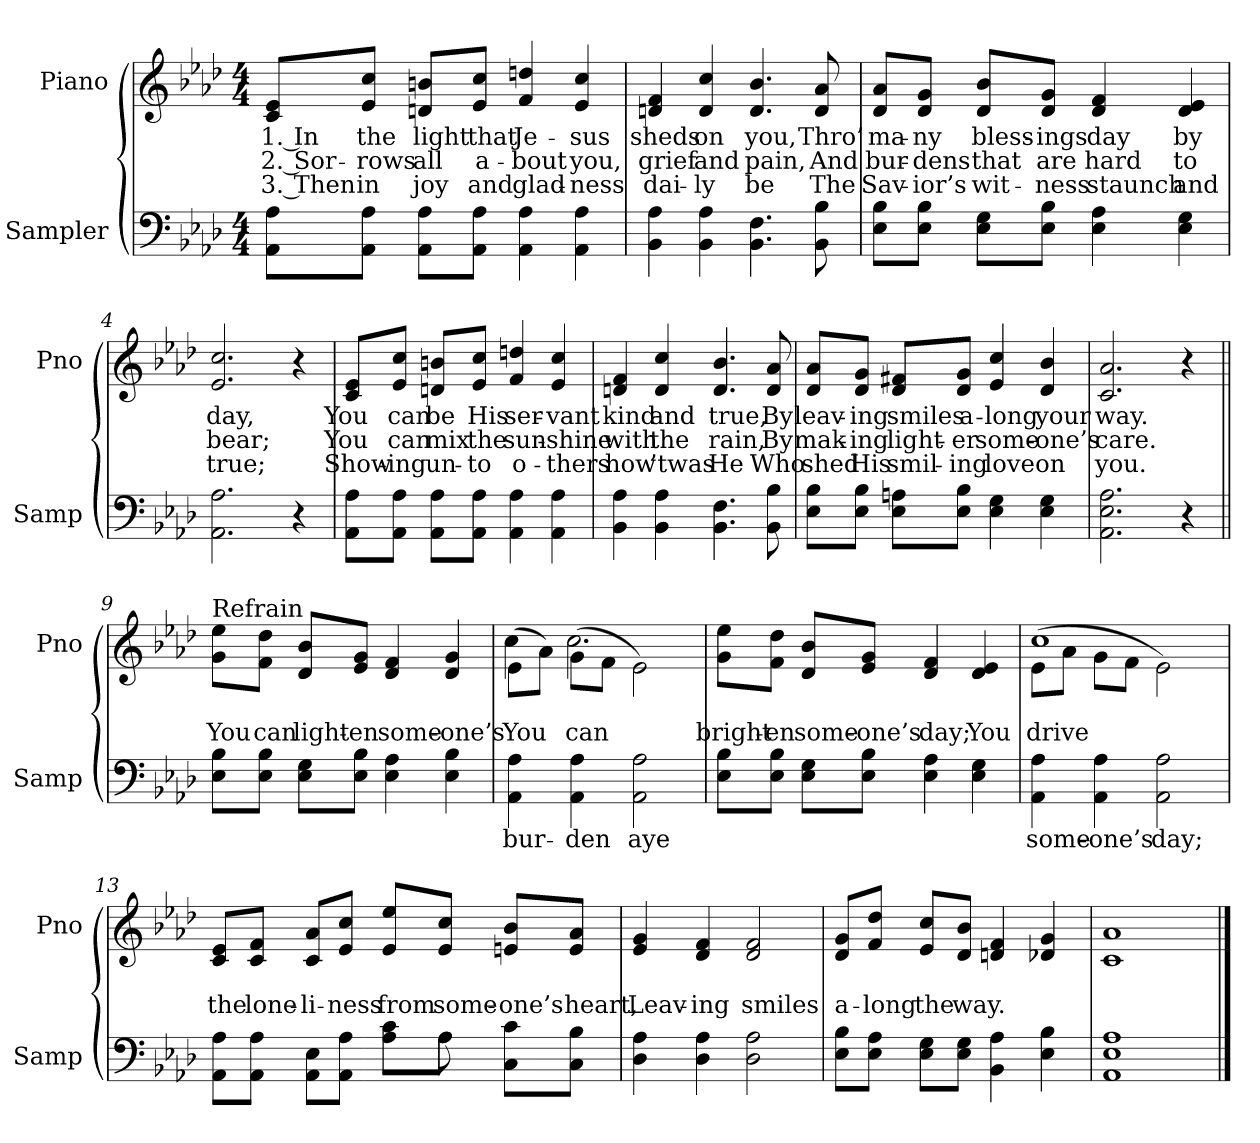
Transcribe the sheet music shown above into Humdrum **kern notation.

**kern	**text	**kern	**text	**text	**text
*part2	*part2	*part1	*part1	*part1	*part1
*staff2	*staff2	*staff1	*staff1	*staff1	*staff1
*I"Sampler	*	*I"Piano	*	*	*
*I'Samp	*	*I'Pno	*	*	*
*clefF4	*	*clefG2	*	*	*
*k[b-e-a-d-]	*	*k[b-e-a-d-]	*	*	*
*A-:	*	*A-:	*	*	*
*M4/4	*	*M4/4	*	*	*
=1	=1	=1	=1	=1	=1
8AA-\ 8A-\L	.	8c/ 8e-/L	1. In	2. Sor-	3. Then
8AA-\ 8A-\J	.	8e-/ 8cc/J	the	-rows	in
8AA-\ 8A-\L	.	8dn/ 8bn/L	light	all	joy
8AA-\ 8A-\J	.	8e-/ 8cc/J	that	a-	and
4AA- 4A-	.	4f 4ddn	Je-	-bout	glad-
4AA- 4A-	.	4e- 4cc	-sus	you,	-ness
=2	=2	=2	=2	=2	=2
4BB- 4A-	.	4dn 4f	sheds	grief	dai-
4BB- 4A-	.	4d 4cc	on	and	-ly
4.BB- 4.F	.	4.d 4.b-	you,	pain,	be
8BB- 8B-	.	8d 8a-	Thro’	And	The
=3	=3	=3	=3	=3	=3
8E-\ 8B-\L	.	8d-/ 8a-/L	ma-	bur-	Sav-
8E-\ 8B-\J	.	8d-/ 8g/J	-ny	-dens	-ior’s
8E-\ 8G\L	.	8d-/ 8b-/L	bless-	that	wit-
8E-\ 8B-\J	.	8d-/ 8g/J	-ings	are	-ness
4E- 4A-	.	4d- 4f	day	hard	staunch
4E- 4G	.	4d- 4e-	by	to	and
=4	=4	=4	=4	=4	=4
2.AA- 2.A-	.	2.e- 2.cc	day,	bear;	true;
4r	.	4r	.	.	.
=5	=5	=5	=5	=5	=5
8AA-\ 8A-\L	.	8c/ 8e-/L	You	You	Show-
8AA-\ 8A-\J	.	8e-/ 8cc/J	can	can	-ing
8AA-\ 8A-\L	.	8dn/ 8bn/L	be	mix	un-
8AA-\ 8A-\J	.	8e-/ 8cc/J	His	the	-to
4AA- 4A-	.	4f 4ddn	ser-	sun-	o-
4AA- 4A-	.	4e- 4cc	-vant	-shine	-thers
=6	=6	=6	=6	=6	=6
4BB- 4A-	.	4dn 4f	kind	with	how
4BB- 4A-	.	4d 4cc	and	the	’twas
4.BB- 4.F	.	4.d 4.b-	true,	rain,	He
8BB- 8B-	.	8d 8a-	By	By	Who
=7	=7	=7	=7	=7	=7
8E-\ 8B-\L	.	8d-/ 8a-/L	leav-	mak-	shed
8E-\ 8B-\J	.	8d-/ 8g/J	-ing	-ing	His
8E-\ 8An\L	.	8d-/ 8f#X/L	smiles	light-	smil-
8E-\ 8B-\J	.	8d-/ 8g/J	a-	-er	-ing
4E- 4G	.	4e- 4cc	-long	some-	love
4E- 4G	.	4d- 4b-	your	-one’s	on
=8	=8	=8	=8	=8	=8
2.AA- 2.E- 2.A-	.	2.c 2.a-	way.	care.	you.
4r	.	4r	.	.	.
=9||	=9||	=9||	=9||	=9||	=9||
!	!	!LO:TX:t=Refrain	!	!	!
8E-\ 8B-\L	.	8g\ 8ee-\L	.	You	.
8E-\ 8B-\J	.	8f\ 8dd-\J	.	can	.
8E-\ 8G\L	.	8d-/ 8b-/L	.	light-	.
8E-\ 8B-\J	.	8e-/ 8g/J	.	-en	.
4E- 4A-	.	4d- 4f	.	some-	.
4E- 4B-	.	4d- 4g	.	-one’s	.
=10	=10	=10	=10	=10	=10
*	*	*^	*	*	*
4AA- 4A-	bur-	(8e-\L	4cc	.	You	.
.	.	8a-\J)	.	.	.	.
4AA- 4A-	-den	(8g\L	2.cc	.	can	.
.	.	8f\J	.	.	.	.
2AA- 2A-	aye	2e-\)	.	.	.	.
*	*	*v	*v	*	*	*
=11	=11	=11	=11	=11	=11
8E-\ 8B-\L	.	8g\ 8ee-\L	.	bright-	.
8E-\ 8B-\J	.	8f\ 8dd-\J	.	-en	.
8E-\ 8G\L	.	8d-/ 8b-/L	.	some-	.
8E-\ 8B-\J	.	8e-/ 8g/J	.	-one’s	.
4E- 4A-	.	4d- 4f	.	day;	.
4E- 4G	.	4d- 4e-	.	You	.
=12	=12	=12	=12	=12	=12
*	*	*^	*	*	*
4AA- 4A-	some-	(8e-\L	1cc	.	drive	.
.	.	8a-\J	.	.	.	.
4AA- 4A-	-one’s	8g\L	.	.	.	.
.	.	8f\J	.	.	.	.
2AA- 2A-	day;	2e-\)	.	.	.	.
*	*	*v	*v	*	*	*
=13	=13	=13	=13	=13	=13
*^	*	*	*	*	*
8AA-\ 8A-\L	8ryy	.	8c/ 8e-/L	.	the	.
*v	*v	*	*	*	*	*
8AA-\ 8A-\J	.	8c/ 8f/J	.	lone-	.
8AA-\ 8E-\L	.	8c/ 8a-/L	.	-li-	.
8AA-\ 8A-\J	.	8e-/ 8cc/J	.	-ness	.
8A-\ 8c\L	.	8e-/ 8ee-/L	.	from	.
*^	*	*	*	*	*
8A-\J	8A-	.	8e-/ 8cc/J	.	some-	.
8C\ 8c\L	4ryy	.	8en/ 8b-/L	.	-one’s	.
8C\ 8B-\J	.	.	8e/ 8a-/J	.	heart,	.
*v	*v	*	*	*	*	*
=14	=14	=14	=14	=14	=14
4D- 4A-	.	4e- 4g	.	Leav-	.
4D- 4A-	.	4d- 4f	.	-ing	.
2D- 2A-	.	2d- 2f	.	smiles	.
=15	=15	=15	=15	=15	=15
8E-\ 8B-\L	.	8d-/ 8g/L	.	a-	.
8E-\ 8A-\J	.	8f/ 8dd-/J	.	-long	.
8E-\ 8G\L	.	8e-/ 8cc/L	.	the	.
8E-\ 8G\J	.	8d-/ 8b-/J	.	way.	.
4BB- 4A-	.	4dn 4f	.	.	.
4E- 4B-	.	4d-X 4g	.	.	.
=16	=16	=16	=16	=16	=16
1AA- 1E- 1A-	.	1c 1a-	.	.	.
==	==	==	==	==	==
*-	*-	*-	*-	*-	*-
